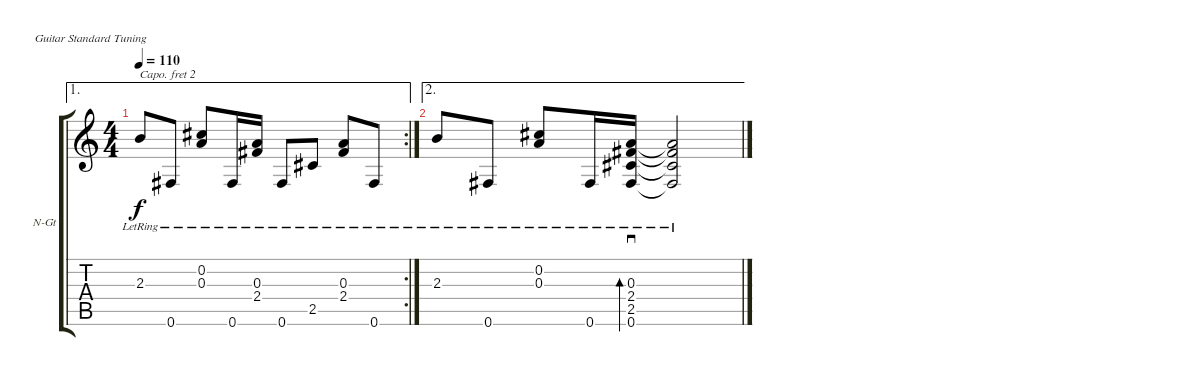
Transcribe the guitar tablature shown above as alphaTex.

\bracketExtendMode groupsimilarinstruments
\firstSystemTrackNameOrientation horizontal
\otherSystemsTrackNameOrientation horizontal
\track ("Guitare" "N-Gt") {instrument acousticguitarnylon}
\staff {score tabs}
\capo 2
\tuning (E4 B3 G3 D3 A2 E2)
\ae 1
\rc 2
\ts (4 4)
\tempo 110
\clef g2
\ks c
2.3{lr}.8{dy f} 0.6{lr}.8 (0.2{lr} 0.3{lr}).8 0.6{lr}.16 (0.3{lr} 2.4{lr}).16 0.6{lr}.8 2.5{lr}.8 (0.3{lr} 2.4{lr}).8 0.6{lr}.8 |
\ae 2
2.3{lr}.8 0.6{lr}.8 (0.2{lr} 0.3{lr}).8 0.6{lr}.16 (0.3{lr} 2.4{lr} 2.5 0.6).16{sd bd 480} (0.3{lr t} 2.4{lr t} 2.5{t} 0.6{t}).2
